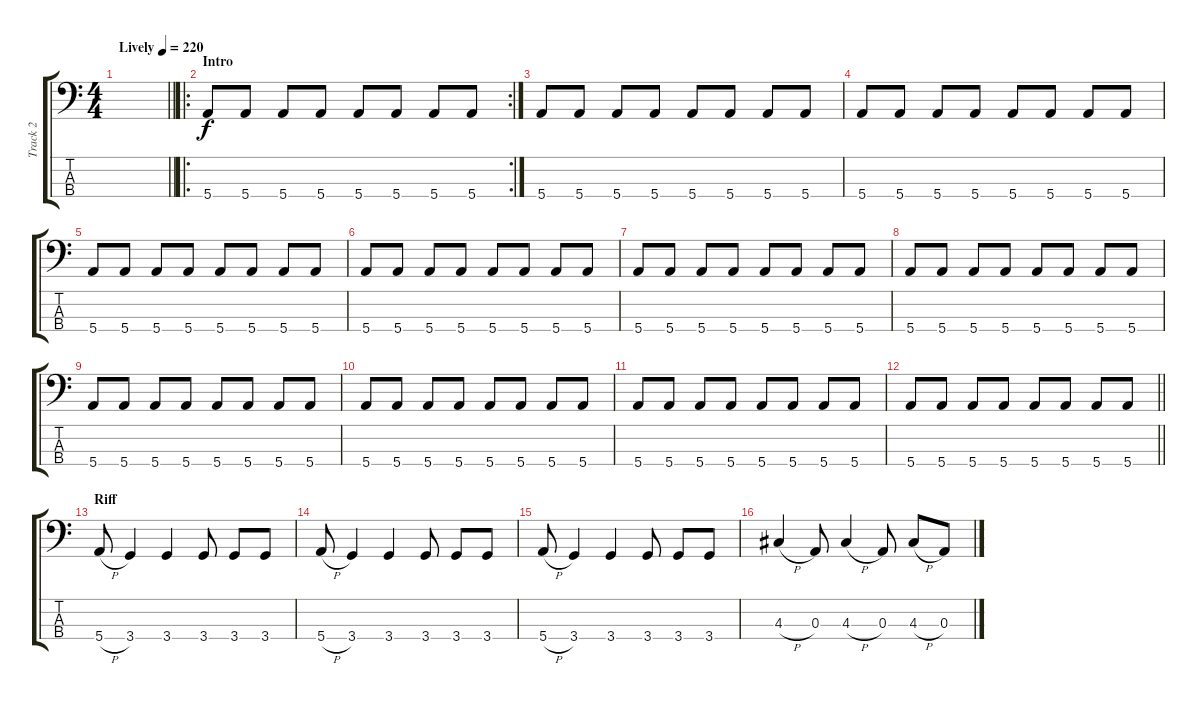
\track ("Track 2" "Track 2") {instrument electricbasspick}
\staff {score tabs}
\tuning (G2 D2 A1 E1) {hide}
\ts (4 4)
\tempo (220 "Lively")
\clef f4
\barLineRight lightlight
\ks c
|
\ro
\rc 2
\section ("" "Intro")
5.4.8 5.4.8 5.4.8 5.4.8 5.4.8 5.4.8 5.4.8 5.4.8 |
5.4.8 5.4.8 5.4.8 5.4.8 5.4.8 5.4.8 5.4.8 5.4.8 |
5.4.8 5.4.8 5.4.8 5.4.8 5.4.8 5.4.8 5.4.8 5.4.8 |
5.4.8 5.4.8 5.4.8 5.4.8 5.4.8 5.4.8 5.4.8 5.4.8 |
5.4.8 5.4.8 5.4.8 5.4.8 5.4.8 5.4.8 5.4.8 5.4.8 |
5.4.8 5.4.8 5.4.8 5.4.8 5.4.8 5.4.8 5.4.8 5.4.8 |
5.4.8 5.4.8 5.4.8 5.4.8 5.4.8 5.4.8 5.4.8 5.4.8 |
5.4.8 5.4.8 5.4.8 5.4.8 5.4.8 5.4.8 5.4.8 5.4.8 |
5.4.8 5.4.8 5.4.8 5.4.8 5.4.8 5.4.8 5.4.8 5.4.8 |
5.4.8 5.4.8 5.4.8 5.4.8 5.4.8 5.4.8 5.4.8 5.4.8 |
\barLineRight lightlight
5.4.8 5.4.8 5.4.8 5.4.8 5.4.8 5.4.8 5.4.8 5.4.8 |
\section ("" "Riff")
5.4{h}.8 3.4.4 3.4.4 3.4.8 3.4.8 3.4.8 |
5.4{h}.8 3.4.4 3.4.4 3.4.8 3.4.8 3.4.8 |
5.4{h}.8 3.4.4 3.4.4 3.4.8 3.4.8 3.4.8 |
4.3{h}.4 0.3.8 4.3{h}.4 0.3.8 4.3{h}.8 0.3.8
